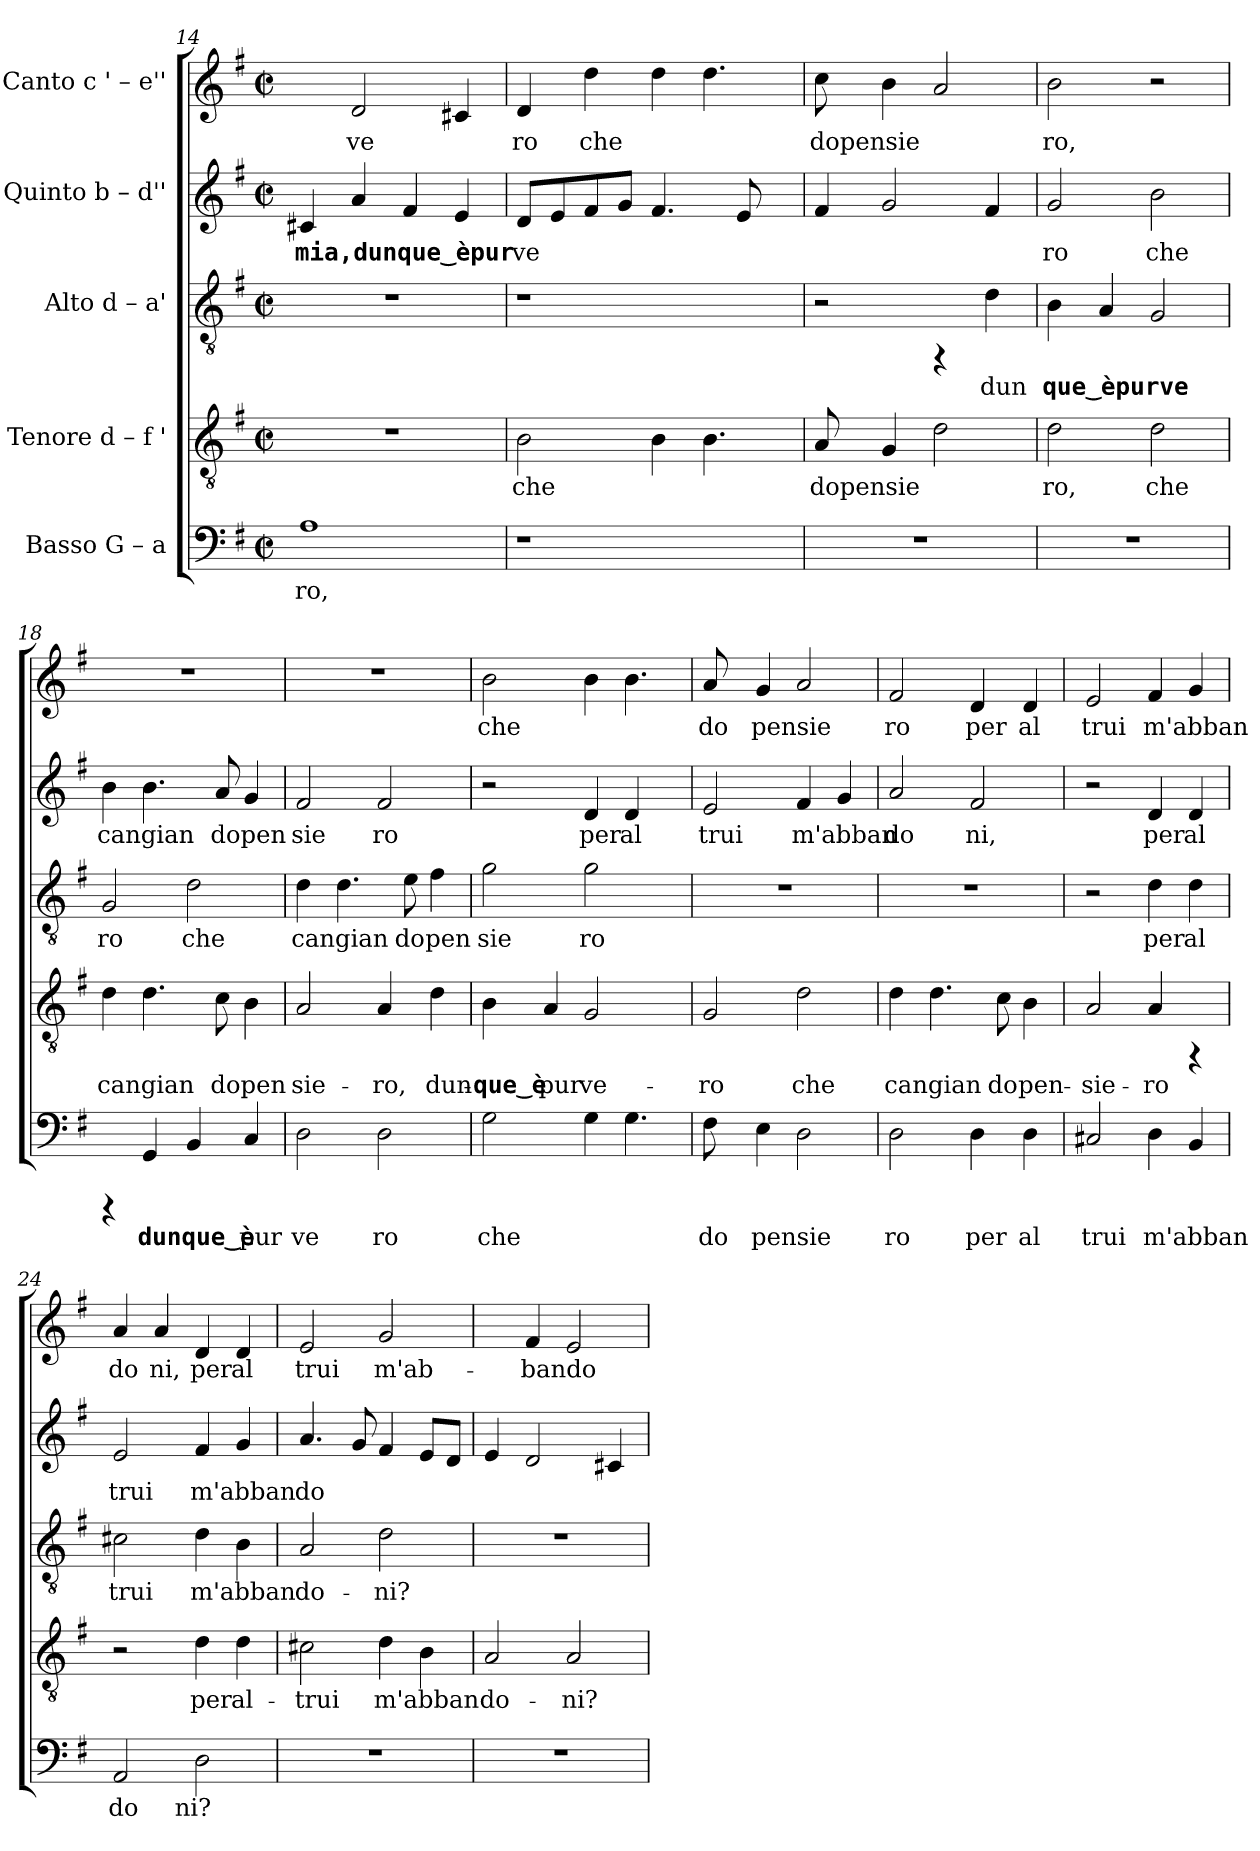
**kern	**text	**kern	**text	**kern	**text	**kern	**text	**kern	**text
*part5	*part5	*part4	*part4	*part3	*part3	*part2	*part2	*part1	*part1
*staff5	*staff5	*staff4	*staff4	*staff3	*staff3	*staff2	*staff2	*staff1	*staff1
*I"Basso  G – a	*	*I"Tenore  d – f '	*	*I"Alto  d – a'	*	*I"Quinto  b – d''	*	*I"Canto  c ' – e''	*
*clefF4	*	*clefGv2	*	*clefGv2	*	*clefG2	*	*clefG2	*
*k[f#]	*	*k[f#]	*	*k[f#]	*	*k[f#]	*	*k[f#]	*
*G:	*	*G:	*	*G:	*	*G:	*	*G:	*
*M2/2	*	*M2/2	*	*M2/2	*	*M2/2	*	*M2/2	*
*met(c|)	*	*met(c|)	*	*met(c|)	*	*met(c|)	*	*met(c|)	*
=14	=14	=14	=14	=14	=14	=14	=14	=14	=14
!	!LO:LY:b:cj	!	!	!	!	!	!LO:LY:b:rj	!	!
1A	ro,	1r	.	1r	.	4c#X/	mia,dunque‿èpur	4ryy	.
!	!	!	!	!	!	!	!LO:LY:b:rj	!	!LO:LY:b:rj
.	.	.	.	.	.	4a/	.	2d/	ve
!	!	!	!	!	!	!	!LO:LY:b:rj	!	!
.	.	.	.	.	.	4f#/	.	.	.
!	!	!	!	!	!	!	!LO:LY:b:rj	!	!LO:LY:b:rj
.	.	.	.	.	.	4e/	.	4c#X/	.
=15	=15	=15	=15	=15	=15	=15	=15	=15	=15
!	!	!	!LO:LY:b:rj	!	!	!	!LO:LY:b:rj	!	!LO:LY:b:rj
1r	.	2B\	che	1r	.	8d/L	ve-	4d/	ro
!	!	!	!	!	!	!	!LO:LY:b:rj	!	!
.	.	.	.	.	.	8e/	--	.	.
!	!	!	!	!	!	!	!LO:LY:b:rj	!	!LO:LY:b:rj
.	.	.	.	.	.	8f#/	--	4dd\	che
!	!	!	!	!	!	!	!LO:LY:b:rj	!	!
.	.	.	.	.	.	8g/J	--	.	.
!	!	!	!	!	!	!	!LO:LY:b:rj	!	!
.	.	4B\	.	.	.	4.f#/	--	4dd\	.
!	!	!	!LO:LY:b:rj	!	!	!	!	!	!LO:LY:b:rj
.	.	4.B\	-	.	.	.	.	4.dd\	.
!	!	!	!	!	!	!	!LO:LY:b:rj	!	!
.	.	.	.	.	.	8e/	--	.	.
8ryy	.	.	.	8ryy	.	8ryy	.	.	.
=16	=16	=16	=16	=16	=16	=16	=16	=16	=16
!	!	!	!LO:LY:b:rj	!	!	!	!LO:LY:b:rj	!	!LO:LY:b:rj
1r	.	8A/	-dopensie-	2r	.	4f#/	--	8cc\	dopensie
.	.	8ryy	.	.	.	.	.	8ryy	.
!	!	!	!LO:LY:b:rj	!	!	!	!LO:LY:b:rj	!	!LO:LY:b:rj
.	.	4G/	--	.	.	2g/	--	4b\	.
!	!	!	!LO:LY:b:rj	!	!	!	!	!	!LO:LY:b:rj
.	.	2d\	--	4rFF	.	.	.	2a/	.
!	!	!	!	!	!LO:LY:b:cj	!	!LO:LY:b:rj	!	!
.	.	.	.	4d\	dun	4f#/	--	.	.
=17	=17	=17	=17	=17	=17	=17	=17	=17	=17
!	!	!	!LO:LY:b:rj	!	!LO:LY:b:cj	!	!LO:LY:b:rj	!	!LO:LY:b:rj
1r	.	2d\	-ro,	4B\	que‿èpurve	2g/	-ro	2b\	ro,
!	!	!	!	!	!LO:LY:b:cj	!	!	!	!
.	.	.	.	4A/	.	.	.	.	.
!	!	!	!LO:LY:b:rj	!	!LO:LY:b:cj	!	!LO:LY:b:rj	!	!
.	.	2d\	che	2G/	.	2b\	che	2r	.
=18	=18	=18	=18	=18	=18	=18	=18	=18	=18
!	!	!	!LO:LY:b:rj	!	!LO:LY:b:cj	!	!LO:LY:b:rj	!	!
4rCCC	.	4d\	cangian-	2G/	ro	4b\	cangian-	1r	.
!	!LO:LY:b:cj	!	!LO:LY:b:rj	!	!	!	!LO:LY:b:rj	!	!
4GG/	dunque‿è	4.d\	--	.	.	4.b\	--	.	.
!	!LO:LY:b:cj	!	!	!	!LO:LY:b:cj	!	!	!	!
4BB/	.	.	.	2d\	che	.	.	.	.
!	!	!	!LO:LY:b:rj	!	!	!	!LO:LY:b:rj	!	!
.	.	8c\	-dopen-	.	.	8a/	-dopen-	.	.
!	!LO:LY:b:cj	!	!LO:LY:b:rj	!	!	!	!LO:LY:b:rj	!	!
4C/	pur	4B\	--	.	.	4g/	--	.	.
!!LO:LB:g=z
=19	=19	=19	=19	=19	=19	=19	=19	=19	=19
!	!LO:LY:b:cj	!	!LO:LY:b:rj	!	!LO:LY:b:cj	!	!LO:LY:b:rj	!	!
2D\	ve	2A/	-sie-	4d\	cangian	2f#/	-sie	1r	.
!	!	!	!	!	!LO:LY:b:cj	!	!	!	!
.	.	.	.	4.d\	.	.	.	.	.
!	!LO:LY:b:cj	!	!LO:LY:b:rj	!	!	!	!LO:LY:b:rj	!	!
2D\	ro	4A/	-ro,	.	.	2f#/	ro	.	.
!	!	!	!	!	!LO:LY:b:cj	!	!	!	!
.	.	.	.	8e\	do	.	.	.	.
!	!	!	!LO:LY:b:rj	!	!LO:LY:b:cj	!	!	!	!
.	.	4d\	dun-	4f#\	pen	.	.	.	.
=20	=20	=20	=20	=20	=20	=20	=20	=20	=20
!	!LO:LY:b:cj	!	!LO:LY:b:rj	!	!LO:LY:b:cj	!	!	!	!LO:LY:b:rj
2G\	che	4B\	-que‿è	2g\	sie	2r	.	2b\	che
!	!	!	!LO:LY:b:rj	!	!	!	!	!	!
.	.	4A/	pur	.	.	.	.	.	.
!	!	!	!LO:LY:b:rj	!	!LO:LY:b:cj	!	!LO:LY:b:rj	!	!
4G\	.	2G/	ve-	2g\	ro	4d/	per	4b\	.
!	!LO:LY:b:cj	!	!	!	!	!	!LO:LY:b:rj	!	!LO:LY:b:rj
4.G\	.	.	.	.	.	4d/	al	4.b\	.
.	.	8ryy	.	8ryy	.	8ryy	.	.	.
=21	=21	=21	=21	=21	=21	=21	=21	=21	=21
!	!LO:LY:b:cj	!	!LO:LY:b:rj	!	!	!	!LO:LY:b:rj	!	!LO:LY:b:rj
8F#\	do	2G/	-ro	1r	.	2e/	trui	8a/	do
8ryy	.	.	.	.	.	.	.	8ryy	.
!	!LO:LY:b:cj	!	!	!	!	!	!	!	!LO:LY:b:rj
4E\	pensie	.	.	.	.	.	.	4g/	pensie
!	!LO:LY:b:cj	!	!LO:LY:b:rj	!	!	!	!LO:LY:b:rj	!	!LO:LY:b:rj
2D\	.	2d\	che	.	.	4f#/	m'abban	2a/	.
!	!	!	!	!	!	!	!LO:LY:b:rj	!	!
.	.	.	.	.	.	4g/	.	.	.
=22	=22	=22	=22	=22	=22	=22	=22	=22	=22
!	!LO:LY:b:cj	!	!LO:LY:b:rj	!	!	!	!LO:LY:b:rj	!	!LO:LY:b:rj
2D\	ro	4d\	cangian-	1r	.	2a/	do	2f#/	ro
!	!	!	!LO:LY:b:rj	!	!	!	!	!	!
.	.	4.d\	--	.	.	.	.	.	.
!	!LO:LY:b:cj	!	!	!	!	!	!LO:LY:b:rj	!	!LO:LY:b:rj
4D\	per	.	.	.	.	2f#/	ni,	4d/	per
!	!	!	!LO:LY:b:rj	!	!	!	!	!	!
.	.	8c\	-do	.	.	.	.	.	.
!	!LO:LY:b:cj	!	!LO:LY:b:rj	!	!	!	!	!	!LO:LY:b:rj
4D\	al	4B\	pen-	.	.	.	.	4d/	al
=23	=23	=23	=23	=23	=23	=23	=23	=23	=23
!	!LO:LY:b:cj	!	!LO:LY:b:rj	!	!	!	!	!	!LO:LY:b:rj
2C#X/	trui	2A/	-sie-	2r	.	2r	.	2e/	trui
!	!LO:LY:b:cj	!	!LO:LY:b:rj	!	!LO:LY:b:cj	!	!LO:LY:b:rj	!	!LO:LY:b:rj
4D\	m'abban	4A/	-ro	4d\	per	4d/	per	4f#/	m'abban
!	!LO:LY:b:cj	!	!	!	!LO:LY:b:cj	!	!LO:LY:b:rj	!	!LO:LY:b:rj
4BB/	.	4rFF	.	4d\	al	4d/	al	4g/	.
=24	=24	=24	=24	=24	=24	=24	=24	=24	=24
!	!LO:LY:b:cj	!	!	!	!LO:LY:b:cj	!	!LO:LY:b:rj	!	!LO:LY:b:rj
2AA/	do	2r	.	2c#X\	trui	2e/	trui	4a/	do
!	!	!	!	!	!	!	!	!	!LO:LY:b:rj
.	.	.	.	.	.	.	.	4a/	ni,
!	!LO:LY:b:cj	!	!LO:LY:b:rj	!	!LO:LY:b:cj	!	!LO:LY:b:rj	!	!LO:LY:b:rj
2D\	ni?	4d\	per	4d\	m'abban	4f#/	m'abban	4d/	per
!	!	!	!LO:LY:b:rj	!	!LO:LY:b:cj	!	!LO:LY:b:rj	!	!LO:LY:b:rj
.	.	4d\	al-	4B\	.	4g/	.	4d/	al
!!LO:PB:g=z
=25	=25	=25	=25	=25	=25	=25	=25	=25	=25
!	!	!	!LO:LY:b:rj	!	!LO:LY:b:cj	!	!LO:LY:b:rj	!	!LO:LY:b:rj
1r	.	2c#X\	-trui	2A/	do-	4.a/	do	2e/	trui
!	!	!	!	!	!	!	!LO:LY:b:rj	!	!
.	.	.	.	.	.	8g/	.	.	.
!	!	!	!LO:LY:b:rj	!	!LO:LY:b:cj	!	!LO:LY:b:rj	!	!LO:LY:b:rj
.	.	4d\	m'abban-	2d\	-ni?	4f#/	.	2g/	m'ab-
!	!	!	!LO:LY:b:rj	!	!	!	!LO:LY:b:rj	!	!
.	.	4B\	--	.	.	8e/L	.	.	.
!	!	!	!	!	!	!	!LO:LY:b:rj	!	!
.	.	.	.	.	.	8d/J	.	.	.
=26	=26	=26	=26	=26	=26	=26	=26	=26	=26
!	!	!	!LO:LY:b:rj	!	!	!	!LO:LY:b:rj	!	!
1r	.	2A/	-do-	1r	.	4e/	.	4ryy	.
!	!	!	!	!	!	!	!LO:LY:b:rj	!	!LO:LY:b:rj
.	.	.	.	.	.	2d/	.	4f#/	-bando-
!	!	!	!LO:LY:b:rj	!	!	!	!	!	!LO:LY:b:rj
.	.	2A/	-ni?	.	.	.	.	2e/	--
!	!	!	!	!	!	!	!LO:LY:b:rj	!	!
.	.	.	.	.	.	4c#X/	.	.	.
=	=	=	=	=	=	=	=	=	=
*-	*-	*-	*-	*-	*-	*-	*-	*-	*-
